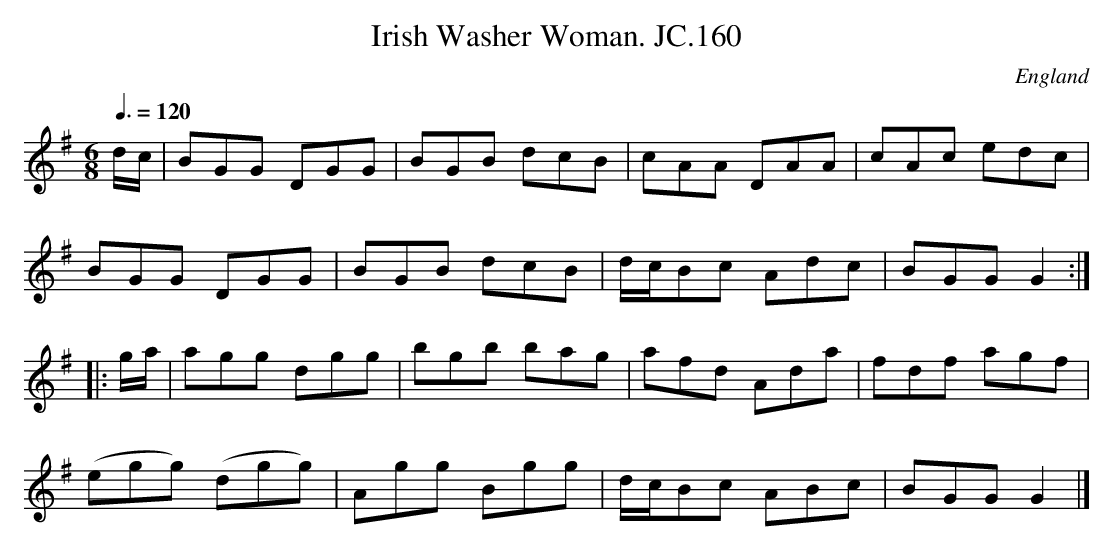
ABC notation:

X:1
T:Irish Washer Woman. JC.160
O:England
M:6/8
L:1/8
Q:3/8=120
K:G major
d/c/|\
BGG DGG|BGB dcB|cAA DAA|cAc edc|!
BGG DGG|BGB dcB|d/c/Bc Adc|BGG G2:|!
|:g/a/|agg dgg|bgb bag|afd Ada|fdf agf|!
(egg) (dgg)|Agg Bgg|d/c/Bc ABc|BGG G2|]
